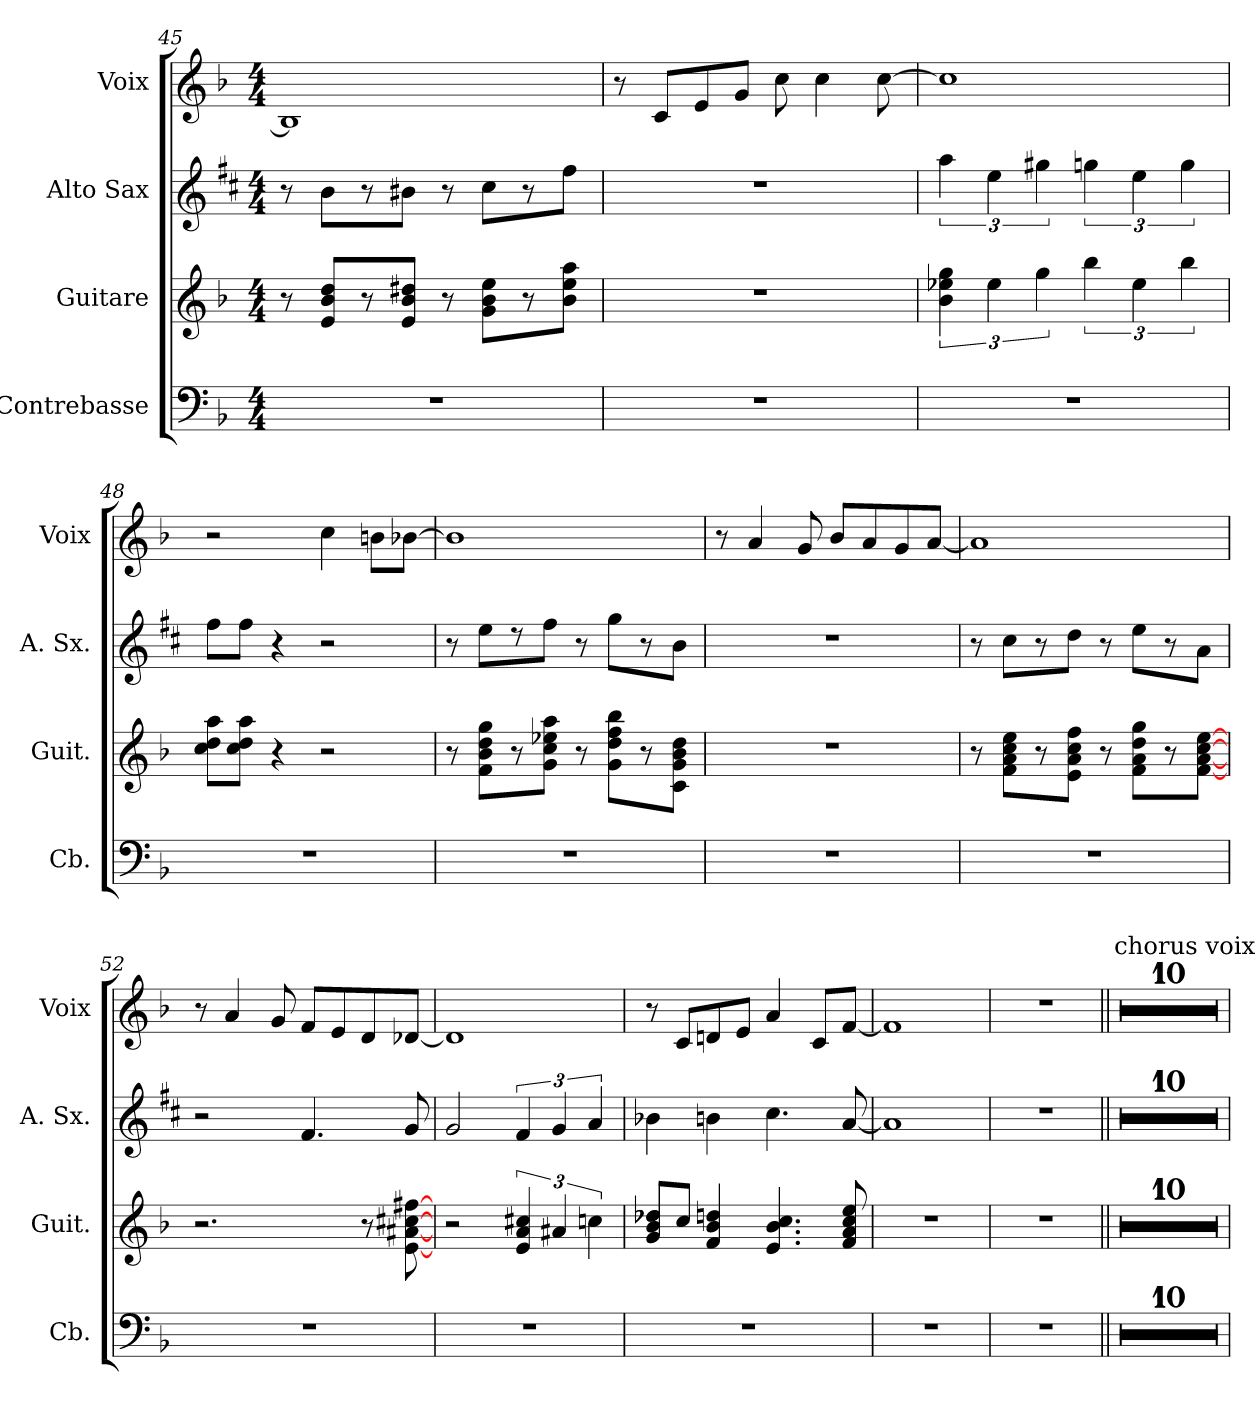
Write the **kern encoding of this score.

**kern	**kern	**kern	**kern
*part4	*part3	*part2	*part1
*staff4	*staff3	*staff2	*staff1
*I"Contrebasse	*I"Guitare	*I"Alto Sax	*I"Voix
*I'Cb.	*I'Guit.	*I'A. Sx.	*I'Voix
!!LO:LB:g=z
*clefF4	*clefG2	*clefG2	*clefG2
*ITrd7c12	*ITrd7c12	*ITrd5c9	*
*k[b-]	*k[b-]	*k[b-]	*k[b-]
*F:	*F:	*F:	*F:
*M4/4	*M4/4	*M4/4	*M4/4
=45	=45	=45	=45
1r	8r	8r	1B-]
.	8E/ 8B-/ 8d/L	8d\L	.
.	8r	8r	.
.	8E/ 8B-/ 8d#X/J	8d#X\J	.
.	8r	8r	.
.	8G\ 8B-\ 8e\L	8e\L	.
.	8r	8r	.
.	8B-\ 8e\ 8a\J	8a\J	.
=46	=46	=46	=46
1r	1r	1r	8r
.	.	.	8c/L
.	.	.	8e/
.	.	.	8g/J
.	.	.	8cc\
.	.	.	4cc\
.	.	.	[8cc\
=47	=47	=47	=47
1r	6B-\ 6e-X\ 6g\	6cc\	1cc]
.	6e-\	6g\	.
.	6g\	6bn\	.
.	6b-\	6b-X\	.
.	6e-\	6g\	.
.	6b-\	6b-\	.
=48	=48	=48	=48
1r	8c\ 8d\ 8a\L	8a\L	2r
.	8c\ 8d\ 8a\J	8a\J	.
.	4r	4r	.
.	2r	2r	4cc\
.	.	.	8bn\L
.	.	.	[8b-X\J
!!LO:PB:g=z
=49	=49	=49	=49
1r	8r	8r	1b-]
.	8F\ 8B-\ 8d\ 8g\L	8g\L	.
.	8r	8r	.
.	8G\ 8c\ 8e-X\ 8a\J	8a\J	.
.	8r	8r	.
.	8G\ 8d\ 8f\ 8b-\L	8b-\L	.
.	8r	8r	.
.	8C\ 8G\ 8B-\ 8d\J	8d\J	.
=50	=50	=50	=50
1r	1r	1r	8r
.	.	.	4a/
.	.	.	8g/
.	.	.	8b-/L
.	.	.	8a/
.	.	.	8g/
.	.	.	[8a/J
=51	=51	=51	=51
1r	8r	8r	1a]
.	8F\ 8A\ 8c\ 8e\L	8e\L	.
.	8r	8r	.
.	8E\ 8A\ 8c\ 8f\J	8f\J	.
.	8r	8r	.
.	8F\ 8A\ 8d\ 8g\L	8g\L	.
.	8r	8r	.
.	[8F\ [8A\ [8c\ [8e\J	8c\J	.
=52	=52	=52	=52
1r	2.r	2r	8r
.	.	.	4a/
.	.	.	8g/
.	.	4.A/	8f/L
.	.	.	8e/
.	8r	.	8d/
.	[8E\ [8A#X\ [8c#X\ [8f#X\	8B-/	[8d-X/J
!!LO:LB:g=z
=53	=53	=53	=53
1r	2r	2B-/	1d-]
.	6E/ 6A/ 6c#X/	6A/	.
.	6A#X/	6B-/	.
.	6cn\	6c/	.
=54	=54	=54	=54
*	*^	*	*
1r	4G/ 4B-/ 4d-X/	8d-/L	4d-X\	8r
.	.	8c/J	.	8c/L
.	4F/ 4B-/ 4dn/	4ryy	4dn\	8dn/
.	.	.	.	8e/J
.	4.E/ 4.B-/ 4.c/	2ryy	4.e\	4a/
.	.	.	.	8c/L
.	8F/ 8A/ 8c/ 8e/	.	[8c/	[8f/J
*	*v	*v	*	*
=55	=55	=55	=55
1r	1r	1c]	1f]
=56	=56	=56	=56
1r	1r	1r	1r
!!LO:LB:g=z
=57||	=57||	=57||	=57||
!	!	!	!LO:TX:a:t=chorus voix
1r	1r	1r	1r
=58	=58	=58	=58
1r	1r	1r	1r
=59	=59	=59	=59
1r	1r	1r	1r
=60	=60	=60	=60
1r	1r	1r	1r
!!LO:PB:g=z
=61	=61	=61	=61
1r	1r	1r	1r
=62	=62	=62	=62
1r	1r	1r	1r
=63	=63	=63	=63
1r	1r	1r	1r
=64	=64	=64	=64
1r	1r	1r	1r
!!LO:LB:g=z
=65	=65	=65	=65
1r	1r	1r	1r
=66	=66	=66	=66
1r	1r	1r	1r
=	=	=	=
*-	*-	*-	*-
